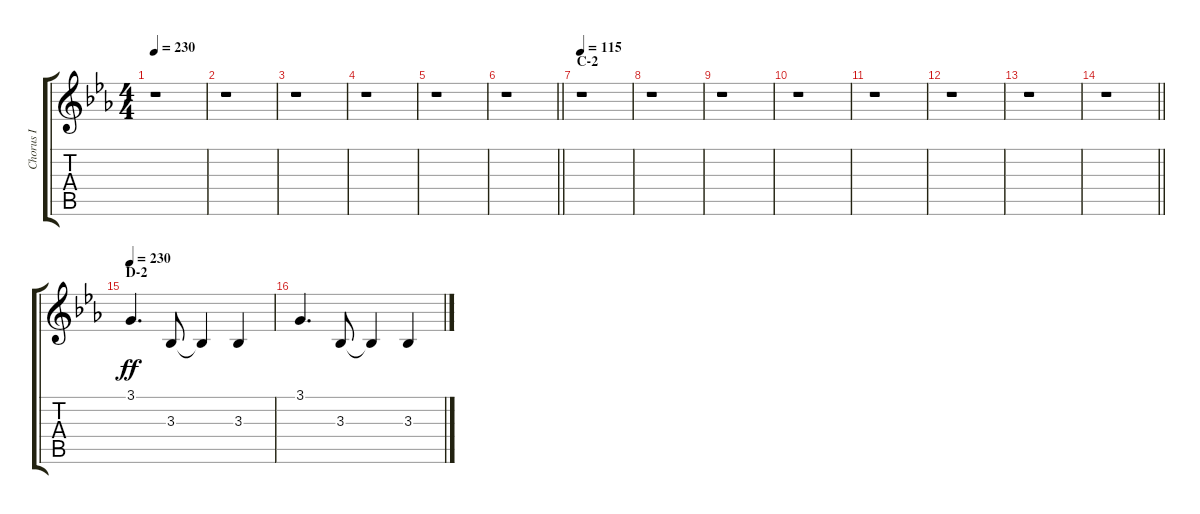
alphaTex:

\track ("Chorus I" "Chorus I") {instrument voiceoohs}
\staff {score tabs}
\tuning (E4 B3 G3 D3 A2 E2) {hide}
\ts (4 4)
\tempo 230
\clef g2
\ks eb
r.1{dy ff} |
r.1 |
r.1 |
r.1 |
r.1 |
\barLineRight lightlight
r.1 |
\section ("" "C-2")
\tempo 115
r.1 |
r.1 |
r.1 |
r.1 |
r.1 |
r.1 |
r.1 |
\barLineRight lightlight
r.1 |
\section ("" "D-2")
\tempo 230
3.1.4{d} 3.3.8 3.3{t}.4 3.3.4 |
3.1.4{d} 3.3.8 3.3{t}.4 3.3.4
